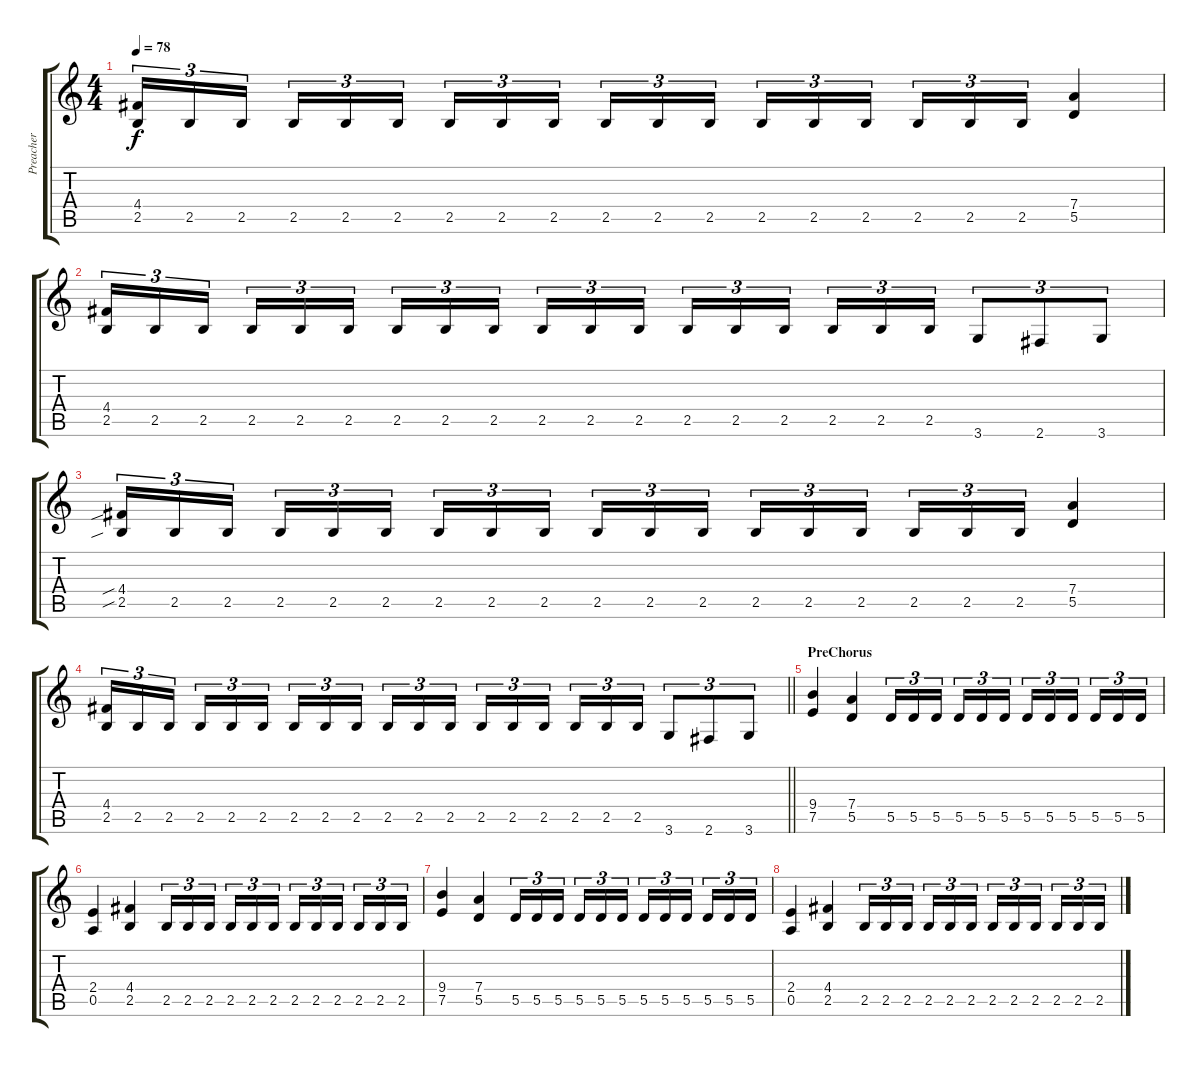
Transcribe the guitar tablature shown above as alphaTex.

\track ("Preacher" "Preacher") {instrument distortionguitar}
\staff {score tabs}
\tuning (E4 B3 G3 D3 A2 E2) {hide}
\ts (4 4)
\tempo 78
\clef g2
\ks c
(4.4 2.5).16{tu (3 2) dy f} 2.5.16{tu (3 2)} 2.5.16{tu (3 2) beam splitsecondary} 2.5.16{tu (3 2)} 2.5.16{tu (3 2)} 2.5.16{tu (3 2)} 2.5.16{tu (3 2)} 2.5.16{tu (3 2)} 2.5.16{tu (3 2) beam splitsecondary} 2.5.16{tu (3 2)} 2.5.16{tu (3 2)} 2.5.16{tu (3 2)} 2.5.16{tu (3 2)} 2.5.16{tu (3 2)} 2.5.16{tu (3 2) beam splitsecondary} 2.5.16{tu (3 2)} 2.5.16{tu (3 2)} 2.5.16{tu (3 2)} (7.4 5.5).4 |
(4.4 2.5).16{tu (3 2)} 2.5.16{tu (3 2)} 2.5.16{tu (3 2) beam splitsecondary} 2.5.16{tu (3 2)} 2.5.16{tu (3 2)} 2.5.16{tu (3 2)} 2.5.16{tu (3 2)} 2.5.16{tu (3 2)} 2.5.16{tu (3 2) beam splitsecondary} 2.5.16{tu (3 2)} 2.5.16{tu (3 2)} 2.5.16{tu (3 2)} 2.5.16{tu (3 2)} 2.5.16{tu (3 2)} 2.5.16{tu (3 2) beam splitsecondary} 2.5.16{tu (3 2)} 2.5.16{tu (3 2)} 2.5.16{tu (3 2)} 3.6.8{tu (3 2)} 2.6.8{tu (3 2)} 3.6.8{tu (3 2)} |
(4.4{sib} 2.5{sib}).16{tu (3 2)} 2.5.16{tu (3 2)} 2.5.16{tu (3 2) beam splitsecondary} 2.5.16{tu (3 2)} 2.5.16{tu (3 2)} 2.5.16{tu (3 2)} 2.5.16{tu (3 2)} 2.5.16{tu (3 2)} 2.5.16{tu (3 2) beam splitsecondary} 2.5.16{tu (3 2)} 2.5.16{tu (3 2)} 2.5.16{tu (3 2)} 2.5.16{tu (3 2)} 2.5.16{tu (3 2)} 2.5.16{tu (3 2) beam splitsecondary} 2.5.16{tu (3 2)} 2.5.16{tu (3 2)} 2.5.16{tu (3 2)} (7.4 5.5).4 |
\barLineRight lightlight
(4.4 2.5).16{tu (3 2)} 2.5.16{tu (3 2)} 2.5.16{tu (3 2) beam splitsecondary} 2.5.16{tu (3 2)} 2.5.16{tu (3 2)} 2.5.16{tu (3 2)} 2.5.16{tu (3 2)} 2.5.16{tu (3 2)} 2.5.16{tu (3 2) beam splitsecondary} 2.5.16{tu (3 2)} 2.5.16{tu (3 2)} 2.5.16{tu (3 2)} 2.5.16{tu (3 2)} 2.5.16{tu (3 2)} 2.5.16{tu (3 2) beam splitsecondary} 2.5.16{tu (3 2)} 2.5.16{tu (3 2)} 2.5.16{tu (3 2)} 3.6.8{tu (3 2)} 2.6.8{tu (3 2)} 3.6.8{tu (3 2)} |
\section ("" "PreChorus")
(9.4 7.5).4 (7.4 5.5).4 5.5.16{tu (3 2)} 5.5.16{tu (3 2)} 5.5.16{tu (3 2) beam splitsecondary} 5.5.16{tu (3 2)} 5.5.16{tu (3 2)} 5.5.16{tu (3 2)} 5.5.16{tu (3 2)} 5.5.16{tu (3 2)} 5.5.16{tu (3 2) beam splitsecondary} 5.5.16{tu (3 2)} 5.5.16{tu (3 2)} 5.5.16{tu (3 2)} |
(2.4 0.5).4 (4.4 2.5).4 2.5.16{tu (3 2)} 2.5.16{tu (3 2)} 2.5.16{tu (3 2) beam splitsecondary} 2.5.16{tu (3 2)} 2.5.16{tu (3 2)} 2.5.16{tu (3 2)} 2.5.16{tu (3 2)} 2.5.16{tu (3 2)} 2.5.16{tu (3 2) beam splitsecondary} 2.5.16{tu (3 2)} 2.5.16{tu (3 2)} 2.5.16{tu (3 2)} |
(9.4 7.5).4 (7.4 5.5).4 5.5.16{tu (3 2)} 5.5.16{tu (3 2)} 5.5.16{tu (3 2) beam splitsecondary} 5.5.16{tu (3 2)} 5.5.16{tu (3 2)} 5.5.16{tu (3 2)} 5.5.16{tu (3 2)} 5.5.16{tu (3 2)} 5.5.16{tu (3 2) beam splitsecondary} 5.5.16{tu (3 2)} 5.5.16{tu (3 2)} 5.5.16{tu (3 2)} |
(2.4 0.5).4 (4.4 2.5).4 2.5.16{tu (3 2)} 2.5.16{tu (3 2)} 2.5.16{tu (3 2) beam splitsecondary} 2.5.16{tu (3 2)} 2.5.16{tu (3 2)} 2.5.16{tu (3 2)} 2.5.16{tu (3 2)} 2.5.16{tu (3 2)} 2.5.16{tu (3 2) beam splitsecondary} 2.5.16{tu (3 2)} 2.5.16{tu (3 2)} 2.5.16{tu (3 2)}
